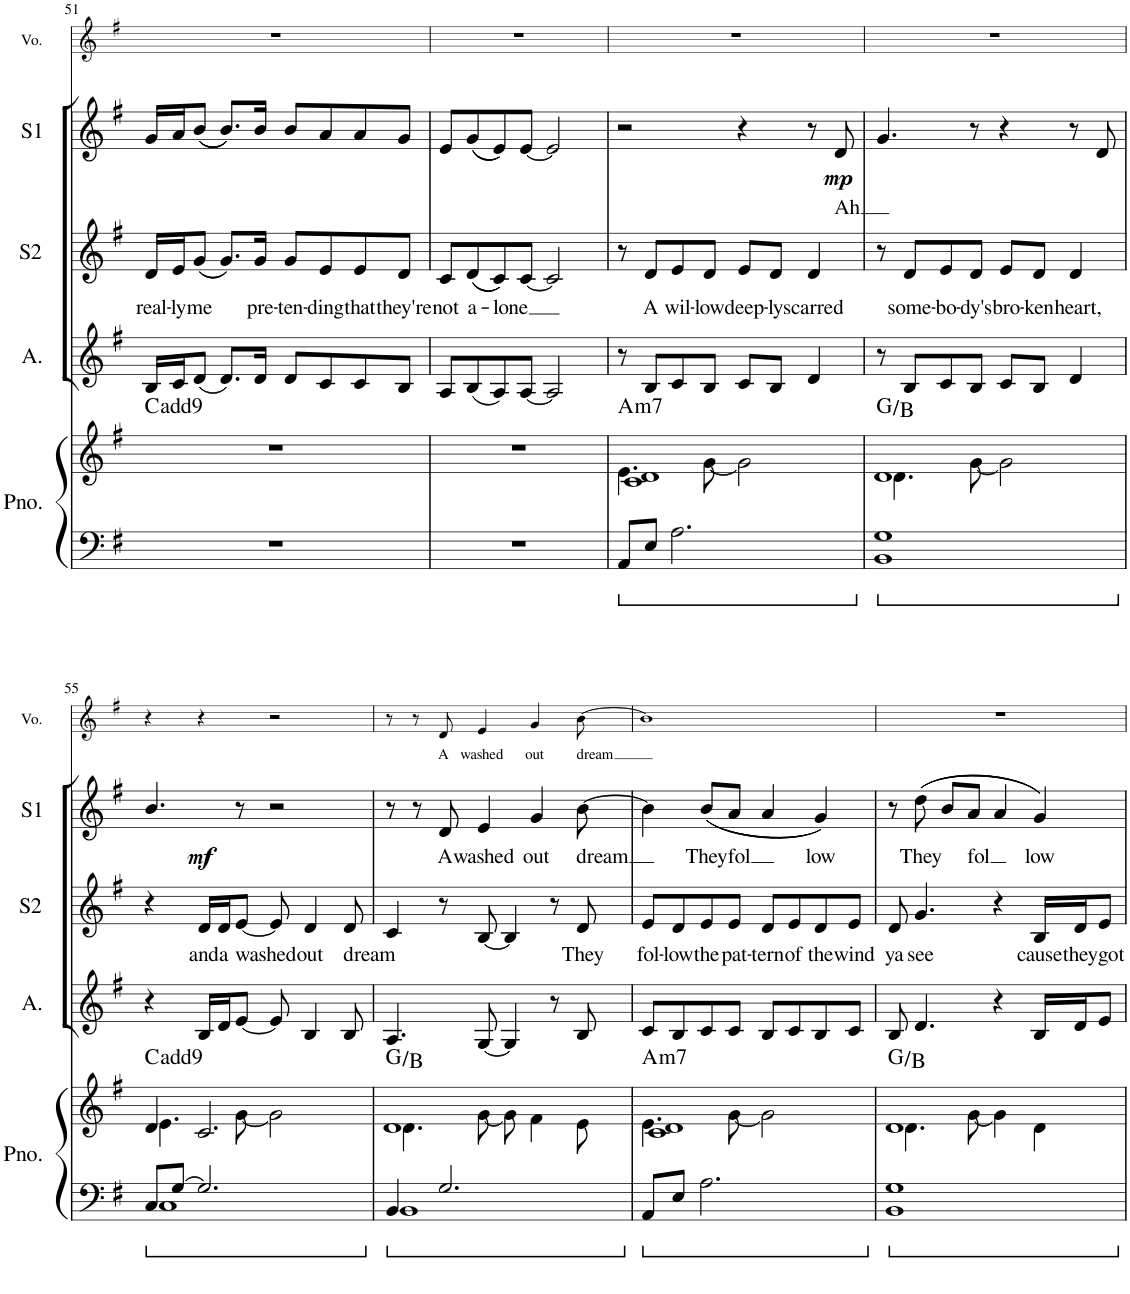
**kern	**kern	**harte	**kern	**kern	**text	**kern	**text	**dynam	**kern	**text
*part5	*part5	*part5	*part4	*part3	*part3	*part2	*part2	*part2	*part1	*part1
*staff6	*staff5	*	*staff4	*staff3	*staff3	*staff2	*staff2	*staff2	*staff1	*staff1
*I"Piano	*	*	*I"Alto	*I"Soprano 2	*	*I"Soprano 1	*	*	*I"Voice	*
*I'Pno.	*	*	*I'A.	*I'S2	*	*I'S1	*	*	*I'Vo.	*
!!LO:PB:g=z
*clefF4	*clefG2	*	*clefG2	*clefG2	*	*clefG2	*	*	*clefG2	*
*	*	*	*Trd1c2	*	*	*	*	*	*	*
*k[f#]	*k[f#]	*	*k[f#]	*k[f#]	*	*k[f#]	*	*	*k[f#]	*
*G:	*G:	*	*G:	*G:	*	*G:	*	*	*G:	*
*M4/4	*M4/4	*	*M4/4	*M4/4	*	*M4/4	*	*	*M4/4	*
=51	=51	=51	=51	=51	=51	=51	=51	=51	=51	=51
!	!	!	!	!	!LO:LY:b	!	!	!	!	!
1r	1r	C:maj(9)	16B/LL	16d/LL	real-	16g/LL	.	.	1r	.
!	!	!	!	!	!LO:LY:b	!	!	!	!	!
.	.	.	16c/J	16e/J	-ly	16a/J	.	.	.	.
!	!	!	!	!	!LO:LY:b	!	!	!	!	!
.	.	.	(8d/J	((8g/J	me	((8b/J	.	.	.	.
.	.	.	8.d/L)	8.g/L))	.	8.b/L))	.	.	.	.
!	!	!	!	!	!LO:LY:b	!	!	!	!	!
.	.	.	16d/Jk	16g/Jk	-pre-	16b/Jk	.	.	.	.
!	!	!	!	!	!LO:LY:b	!	!	!	!	!
.	.	.	8d/L	8g/L	-ten-	8b/L	.	.	.	.
!	!	!	!	!	!LO:LY:b	!	!	!	!	!
.	.	.	8c/	8e/	-ding	8a/	.	.	.	.
!	!	!	!	!	!LO:LY:b	!	!	!	!	!
.	.	.	8c/	8e/	that	8a/	.	.	.	.
!	!	!	!	!	!LO:LY:b	!	!	!	!	!
.	.	.	8B/J	8d/J	they're	8g/J	.	.	.	.
=52	=52	=52	=52	=52	=52	=52	=52	=52	=52	=52
!	!	!	!	!	!LO:LY:b	!	!	!	!	!
1r	1r	.	8A/L	8c/L	not	8e/L	.	.	1r	.
!	!	!	!	!	!LO:LY:b	!	!	!	!	!
.	.	.	(8B/	((8d/	a-	((8g/	.	.	.	.
!	!	!	!	!	!LO:LY:b	!	!	!	!	!
.	.	.	8A/)	8c/))	-lone	8e/))	.	.	.	.
.	.	.	[8A/J	[8c/J	.	[8e/J	.	.	.	.
.	.	.	2A/]	2c/]	.	2e/]	.	.	.	.
=53	=53	=53	=53	=53	=53	=53	=53	=53	=53	=53
*	*^	*	*	*	*	*	*	*	*	*
!	!	!	!LO:H:kt=m7	!	!	!	!	!	!	!	!
8AA/L	1c 1d	4.e\	A:min7	8r	8r	.	2r	.	.	1r	.
!	!	!	!	!	!	!LO:LY:b	!	!	!	!	!
8E/J	.	.	.	8B/L	8d/L	A	.	.	.	.	.
!	!	!	!	!	!	!LO:LY:b	!	!	!	!	!
2.A\	.	.	.	8c/	8e/	wil-	.	.	.	.	.
!	!	!	!	!	!	!LO:LY:b	!	!	!	!	!
.	.	[8g\	.	8B/J	8d/J	-low	.	.	.	.	.
!	!	!	!	!	!	!LO:LY:b	!	!	!	!	!
.	.	2g\]	.	8c/L	8e/L	deep-	4r	.	.	.	.
!	!	!	!	!	!	!LO:LY:b	!	!	!	!	!
.	.	.	.	8B/J	8d/J	-ly	.	.	.	.	.
!	!	!	!	!	!	!LO:LY:b	!	!	!	!	!
.	.	.	.	4d/	4d/	scarred	8r	.	.	.	.
!	!	!	!	!	!	!	!	!LO:LY:b	!LO:DY:b	!	!
.	.	.	.	.	.	.	8d/	Ah	mp	.	.
=54	=54	=54	=54	=54	=54	=54	=54	=54	=54	=54	=54
1BB 1G	1d	4.d\	G:maj/3	8r	8r	.	4.g/	.	.	1r	.
!	!	!	!	!	!	!LO:LY:b	!	!	!	!	!
.	.	.	.	8B/L	8d/L	some-	.	.	.	.	.
!	!	!	!	!	!	!LO:LY:b	!	!	!	!	!
.	.	.	.	8c/	8e/	-bo-	.	.	.	.	.
!	!	!	!	!	!	!LO:LY:b	!	!	!	!	!
.	.	[8g\	.	8B/J	8d/J	-dy's	8r	.	.	.	.
!	!	!	!	!	!	!LO:LY:b	!	!	!	!	!
.	.	2g\]	.	8c/L	8e/L	bro-	4r	.	.	.	.
!	!	!	!	!	!	!LO:LY:b	!	!	!	!	!
.	.	.	.	8B/J	8d/J	-ken	.	.	.	.	.
!	!	!	!	!	!	!LO:LY:b	!	!	!	!	!
.	.	.	.	4d/	4d/	heart,	8r	.	.	.	.
.	.	.	.	.	.	.	8d/	.	.	.	.
!!LO:LB:g=z
=55	=55	=55	=55	=55	=55	=55	=55	=55	=55	=55	=55
*^	*	*	*	*	*	*	*^	*	*	*	*
8C/L	1C	4d/	4.e\	C:maj(9)	4r	4r	.	4.b/	4ryy	.	.	4r	.
[8G/J	.	.	.	.	.	.	.	.	.	.	.	.	.
!	!	!	!	!	!	!	!LO:LY:b	!	!	!	!LO:DY:b	!	!
2.G/]	.	2.c/	.	.	16B/LL	16d/LL	and	.	2.ryy	.	mf	4r	.
!	!	!	!	!	!	!	!LO:LY:b	!	!	!	!	!	!
.	.	.	.	.	16d/J	16d/J	a	.	.	.	.	.	.
!	!	!	!	!	!	!	!LO:LY:b	!	!	!	!	!	!
.	.	.	[8g\	.	[8e/J	[8e/J	washed	8r	.	.	.	.	.
.	.	.	2g\]	.	8e/]	8e/]	.	2r	.	.	.	2r	.
!	!	!	!	!	!	!	!LO:LY:b	!	!	!	!	!	!
.	.	.	.	.	4B/	4d/	out	.	.	.	.	.	.
!	!	!	!	!	!	!	!LO:LY:b	!	!	!	!	!	!
.	.	.	.	.	8B/	8d/	dream	.	.	.	.	.	.
*	*	*	*	*	*	*	*	*v	*v	*	*	*	*
=56	=56	=56	=56	=56	=56	=56	=56	=56	=56	=56	=56	=56
4BB/	1BB	1d	4.d\	G:maj/3	4.A/	4c/	.	8r	.	.	8r	.
.	.	.	.	.	.	.	.	8r	.	.	8r	.
!	!	!	!	!	!	!	!	!	!LO:LY:b	!	!	!LO:LY:b
2.G/	.	.	.	.	.	8r	.	8d/	A	.	8d/	A
!	!	!	!	!	!	!	!	!	!LO:LY:b	!	!	!LO:LY:b
.	.	.	[8g\	.	[8G/	[8B/	.	4e/	washed	.	4e/	washed
.	.	.	8g\]	.	4G/]	4B/]	.	.	.	.	.	.
!	!	!	!	!	!	!	!	!	!LO:LY:b	!	!	!LO:LY:b
.	.	.	4f#\	.	.	.	.	4g/	out	.	4g/	out
.	.	.	.	.	8r	8r	.	.	.	.	.	.
!	!	!	!	!	!	!	!LO:LY:b	!	!LO:LY:b	!	!	!LO:LY:b
.	.	.	8e\	.	8B/	8d/	They	[8b\	dream	.	[8b\	dream
*v	*v	*	*	*	*	*	*	*	*	*	*	*
=57	=57	=57	=57	=57	=57	=57	=57	=57	=57	=57	=57
!	!	!	!LO:H:kt=m7	!	!	!LO:LY:b	!	!	!	!	!
8AA/L	1c 1d	4.e\	A:min7	8c/L	8e/L	fol-	4b\]	.	.	1b]	.
!	!	!	!	!	!	!LO:LY:b	!	!	!	!	!
8E/J	.	.	.	8B/	8d/	-low	.	.	.	.	.
!	!	!	!	!	!	!LO:LY:b	!	!LO:LY:b	!	!	!
2.A\	.	.	.	8c/	8e/	the	((8b/L	They	.	.	.
!	!	!	!	!	!	!LO:LY:b	!	!LO:LY:b	!	!	!
.	.	[8g\	.	8c/J	8e/J	pat-	8a/J	fol	.	.	.
!	!	!	!	!	!	!LO:LY:b	!	!	!	!	!
.	.	2g\]	.	8B/L	8d/L	-tern	4a/	.	.	.	.
!	!	!	!	!	!	!LO:LY:b	!	!	!	!	!
.	.	.	.	8c/	8e/	of	.	.	.	.	.
!	!	!	!	!	!	!LO:LY:b	!	!LO:LY:b	!	!	!
.	.	.	.	8B/	8d/	the	4g/))	low	.	.	.
!	!	!	!	!	!	!LO:LY:b	!	!	!	!	!
.	.	.	.	8c/J	8e/J	wind	.	.	.	.	.
=58	=58	=58	=58	=58	=58	=58	=58	=58	=58	=58	=58
!	!	!	!	!	!	!LO:LY:b	!	!	!	!	!
1BB 1G	1d	4.d\	G:maj/3	8B/	8d/	ya	8r	.	.	1r	.
!	!	!	!	!	!	!LO:LY:b	!	!LO:LY:b	!	!	!
.	.	.	.	4.d/	4.g/	see	((8dd\	They	.	.	.
.	.	.	.	.	.	.	8b/L	.	.	.	.
!	!	!	!	!	!	!	!	!LO:LY:b	!	!	!
.	.	[8g\	.	.	.	.	8a/J	fol	.	.	.
.	.	4g\]	.	4r	4r	.	4a/	.	.	.	.
!	!	!	!	!	!	!LO:LY:b	!	!LO:LY:b	!	!	!
.	.	4d\	.	16B/LL	16B/LL	cause	4g/))	low	.	.	.
!	!	!	!	!	!	!LO:LY:b	!	!	!	!	!
.	.	.	.	16d/J	16d/J	they	.	.	.	.	.
!	!	!	!	!	!	!LO:LY:b	!	!	!	!	!
.	.	.	.	8e/J	8e/J	got	.	.	.	.	.
*	*v	*v	*	*	*	*	*	*	*	*	*
=	=	=	=	=	=	=	=	=	=	=
*-	*-	*-	*-	*-	*-	*-	*-	*-	*-	*-
